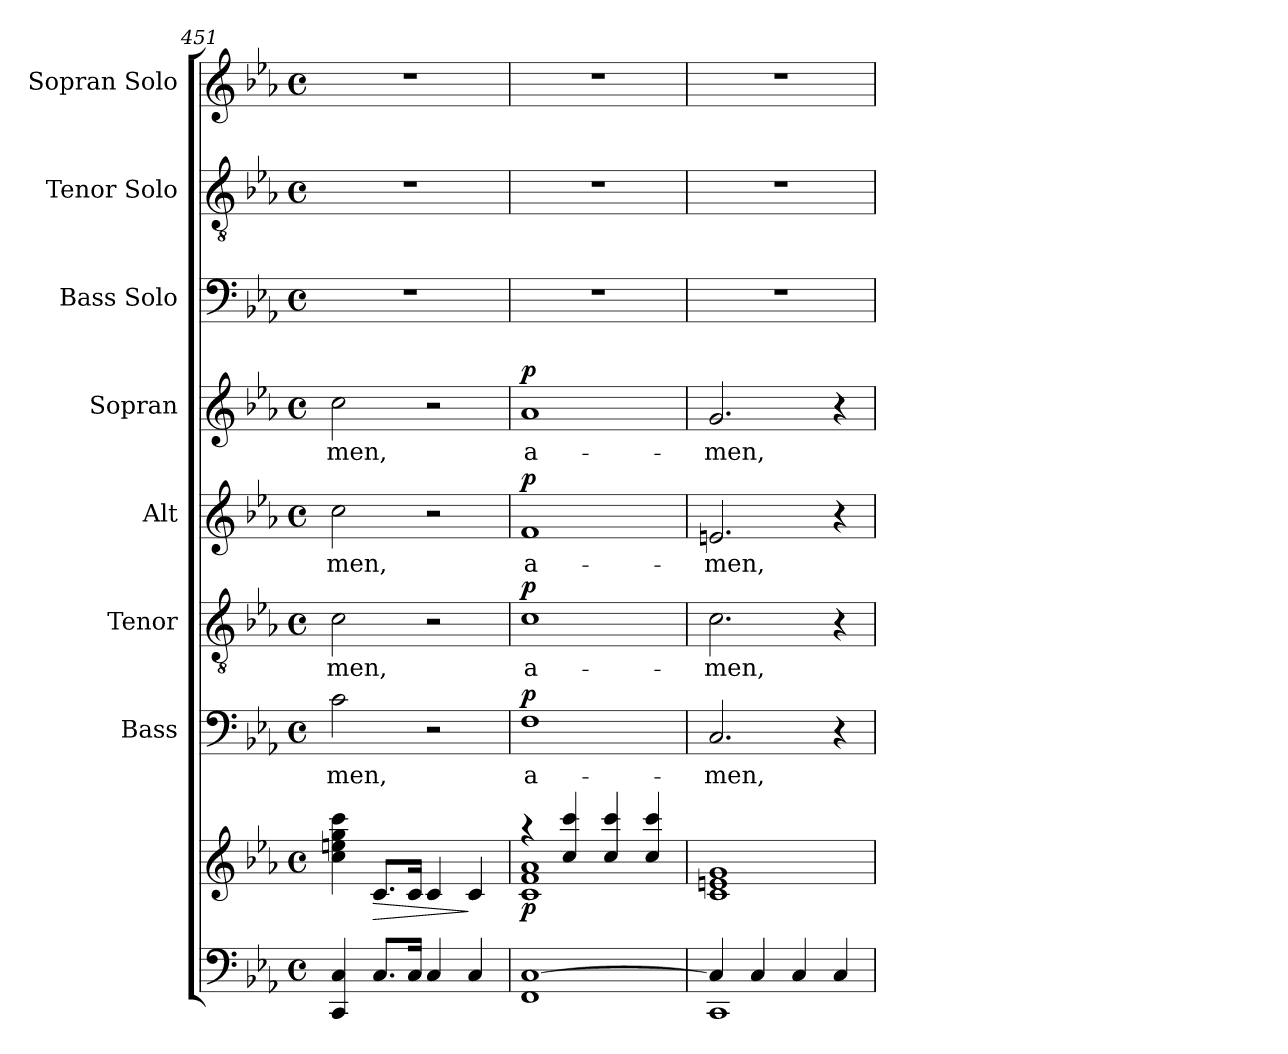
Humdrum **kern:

**kern	**kern	**dynam	**kern	**text	**dynam	**kern	**text	**dynam	**kern	**text	**dynam	**kern	**text	**dynam	**kern	**kern	**kern
*part8	*part8	*part8	*part7	*part7	*part7	*part6	*part6	*part6	*part5	*part5	*part5	*part4	*part4	*part4	*part3	*part2	*part1
*staff9	*staff8	*staff8/9	*staff7	*staff7	*staff7	*staff6	*staff6	*staff6	*staff5	*staff5	*staff5	*staff4	*staff4	*staff4	*staff3	*staff2	*staff1
*	*	*	*I"Bass	*	*	*I"Tenor	*	*	*I"Alt	*	*	*I"Sopran	*	*	*I"Bass Solo	*I"Tenor Solo	*I"Sopran Solo
*	*	*	*I'B.	*	*	*I'T.	*	*	*I'A.	*	*	*I'S.	*	*	*I'B. Solo	*I'T. Solo	*I'S. Solo
*clefF4	*clefG2	*	*clefF4	*	*	*clefGv2	*	*	*clefG2	*	*	*clefG2	*	*	*clefF4	*clefGv2	*clefG2
*k[b-e-a-]	*k[b-e-a-]	*	*k[b-e-a-]	*	*	*k[b-e-a-]	*	*	*k[b-e-a-]	*	*	*k[b-e-a-]	*	*	*k[b-e-a-]	*k[b-e-a-]	*k[b-e-a-]
*E-:	*E-:	*	*E-:	*	*	*E-:	*	*	*E-:	*	*	*E-:	*	*	*E-:	*E-:	*E-:
*M4/4	*M4/4	*	*M4/4	*	*	*M4/4	*	*	*M4/4	*	*	*M4/4	*	*	*M4/4	*M4/4	*M4/4
*met(c)	*met(c)	*	*met(c)	*	*	*met(c)	*	*	*met(c)	*	*	*met(c)	*	*	*met(c)	*met(c)	*met(c)
=451	=451	=451	=451	=451	=451	=451	=451	=451	=451	=451	=451	=451	=451	=451	=451	=451	=451
!	!	!	!	!LO:LY:b	!	!	!LO:LY:b	!	!	!LO:LY:b	!	!	!LO:LY:b	!	!	!	!
4CC/ 4C/	4cc\ 4een\ 4gg\ 4ccc\	.	2c\	-men,	.	2c\	-men,	.	2cc\	-men,	.	2cc\	-men,	.	1r	1r	1r
!	!	!LO:HP:b	!	!	!	!	!	!	!	!	!	!	!	!	!	!	!
8.C/L	8.c/L	>	.	.	.	.	.	.	.	.	.	.	.	.	.	.	.
16C/Jk	16c/Jk	.	.	.	.	.	.	.	.	.	.	.	.	.	.	.	.
4C/	4c/	.	2r	.	.	2r	.	.	2r	.	.	2r	.	.	.	.	.
4C/	4c/	]	.	.	.	.	.	.	.	.	.	.	.	.	.	.	.
!!LO:PB:g=z
=452	=452	=452	=452	=452	=452	=452	=452	=452	=452	=452	=452	=452	=452	=452	=452	=452	=452
*^	*^	*	*	*	*	*	*	*	*	*	*	*	*	*	*	*	*
!	!	!	!	!LO:DY:b	!	!LO:LY:b	!LO:DY:a	!	!LO:LY:b	!LO:DY:a	!	!LO:LY:b	!LO:DY:a	!	!LO:LY:b	!LO:DY:a	!	!	!
[>1C	1FF	4rgg	1c 1f 1a-	p	1F	a-	p	1c	a-	p	1f	a-	p	1a-	a-	p	1r	1r	1r
.	.	4cc/ 4ccc/	.	.	.	.	.	.	.	.	.	.	.	.	.	.	.	.	.
.	.	4cc/ 4ccc/	.	.	.	.	.	.	.	.	.	.	.	.	.	.	.	.	.
.	.	4cc/ 4ccc/	.	.	.	.	.	.	.	.	.	.	.	.	.	.	.	.	.
*	*	*v	*v	*	*	*	*	*	*	*	*	*	*	*	*	*	*	*	*
=453	=453	=453	=453	=453	=453	=453	=453	=453	=453	=453	=453	=453	=453	=453	=453	=453	=453	=453
!	!	!	!	!	!LO:LY:b	!	!	!LO:LY:b	!	!	!LO:LY:b	!	!	!LO:LY:b	!	!	!	!
4C/]	1CC	1c 1en 1g	.	2.C/	-men,	.	2.c\	-men,	.	2.en/	-men,	.	2.g/	-men,	.	1r	1r	1r
4C/	.	.	.	.	.	.	.	.	.	.	.	.	.	.	.	.	.	.
4C/	.	.	.	.	.	.	.	.	.	.	.	.	.	.	.	.	.	.
4C/	.	.	.	4r	.	.	4r	.	.	4r	.	.	4r	.	.	.	.	.
*v	*v	*	*	*	*	*	*	*	*	*	*	*	*	*	*	*	*	*
=	=	=	=	=	=	=	=	=	=	=	=	=	=	=	=	=	=
*-	*-	*-	*-	*-	*-	*-	*-	*-	*-	*-	*-	*-	*-	*-	*-	*-	*-
